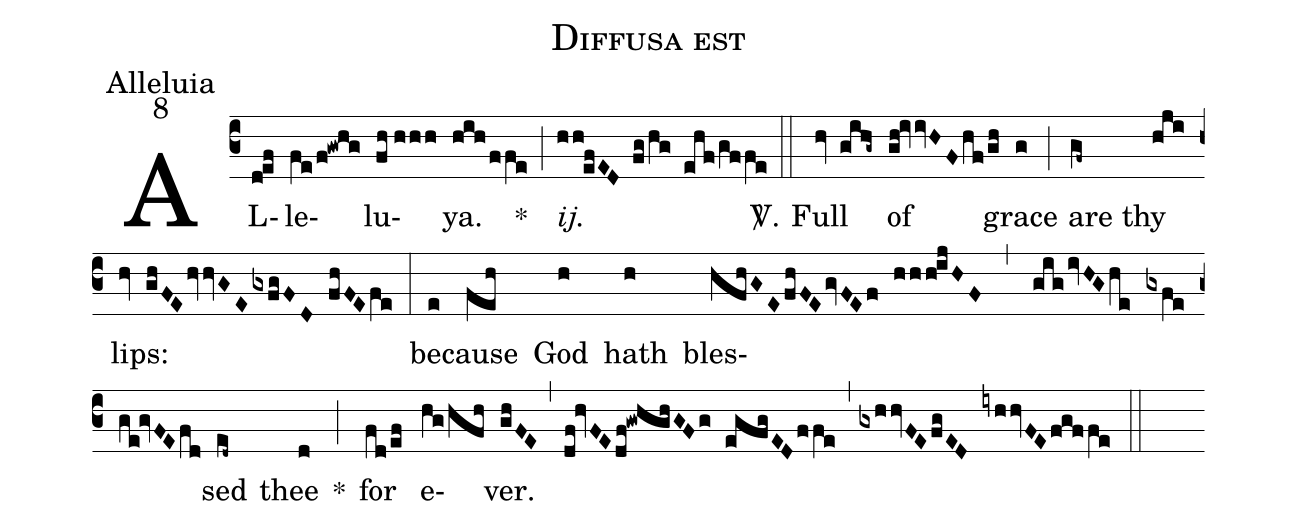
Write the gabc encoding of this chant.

name:Diffusa est;
office-part:Alleluia;
mode:8;
%%
(c3) AL(d!ef)le(fe/f!gwhg)lu(fh//hhh)ya.(hih/ffe) *(;) <i>ij.</i>(hh!efED fg/hg ehf/gffe) <sp>V/</sp>.(::) Full(hv gihg~) of(gh!ivvHF/hf/gh) grace(g) (;) are(gf~) thy(hji) lips:(hv ghFE/hvvGE/gxfgFD fhFEfe) (:) be(e)cause(feh) God(h) hath(h) bles(hfhGE/fhFE/gvFEf hhh!ijHF,gig/ivHG/he gxfe/ge!gvFE/fd)sed(ed~) thee(d) *(;) for(fd/ef) e(hg/hfh)ver.(ghFE) (,) (df!hvFE/df!gwhghGFg egfgEDffe) (,) (gxhhvFEfgED iyhhvFE/fgffe) (::)
